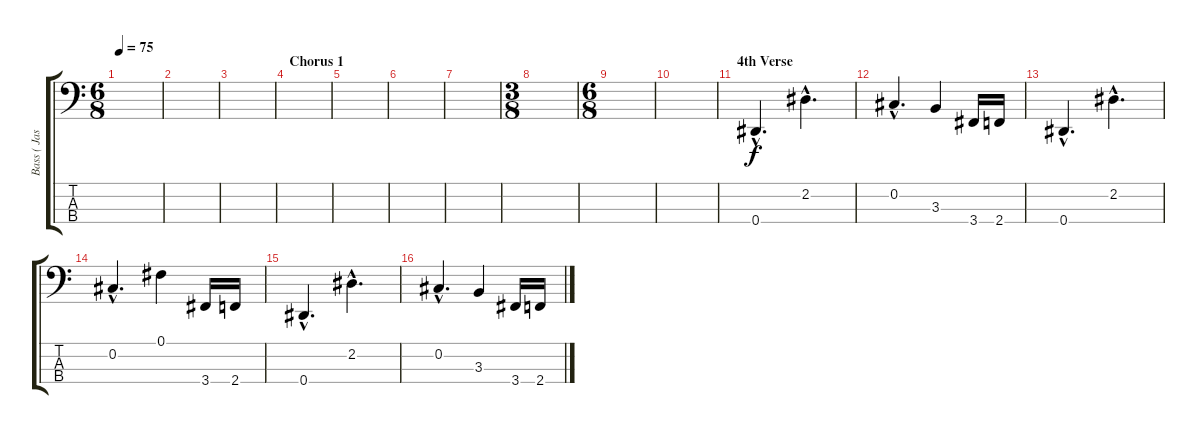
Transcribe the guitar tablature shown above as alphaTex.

\track ("Bass ( Jason Newsted )" "Bass ( Jas") {instrument electricbasspick}
\staff {score tabs}
\tuning (Gb2 Db2 Ab1 Eb1) {hide}
\ts (6 8)
\tempo 75
\clef f4
\ks c
|
|
|
\section ("" "Chorus 1")
|
|
|
|
\ts (3 8)
|
\ts (6 8)
|
|
\section ("" "4th Verse")
0.4{hac}.4{d} 2.2{hac}.4{d} |
0.2{hac}.4{d} 3.3.4 3.4.16 2.4.16 |
0.4{hac}.4{d} 2.2{hac}.4{d} |
0.2{hac}.4{d} 0.1.4 3.4.16 2.4.16 |
0.4{hac}.4{d} 2.2{hac}.4{d} |
0.2{hac}.4{d} 3.3.4 3.4.16 2.4.16
